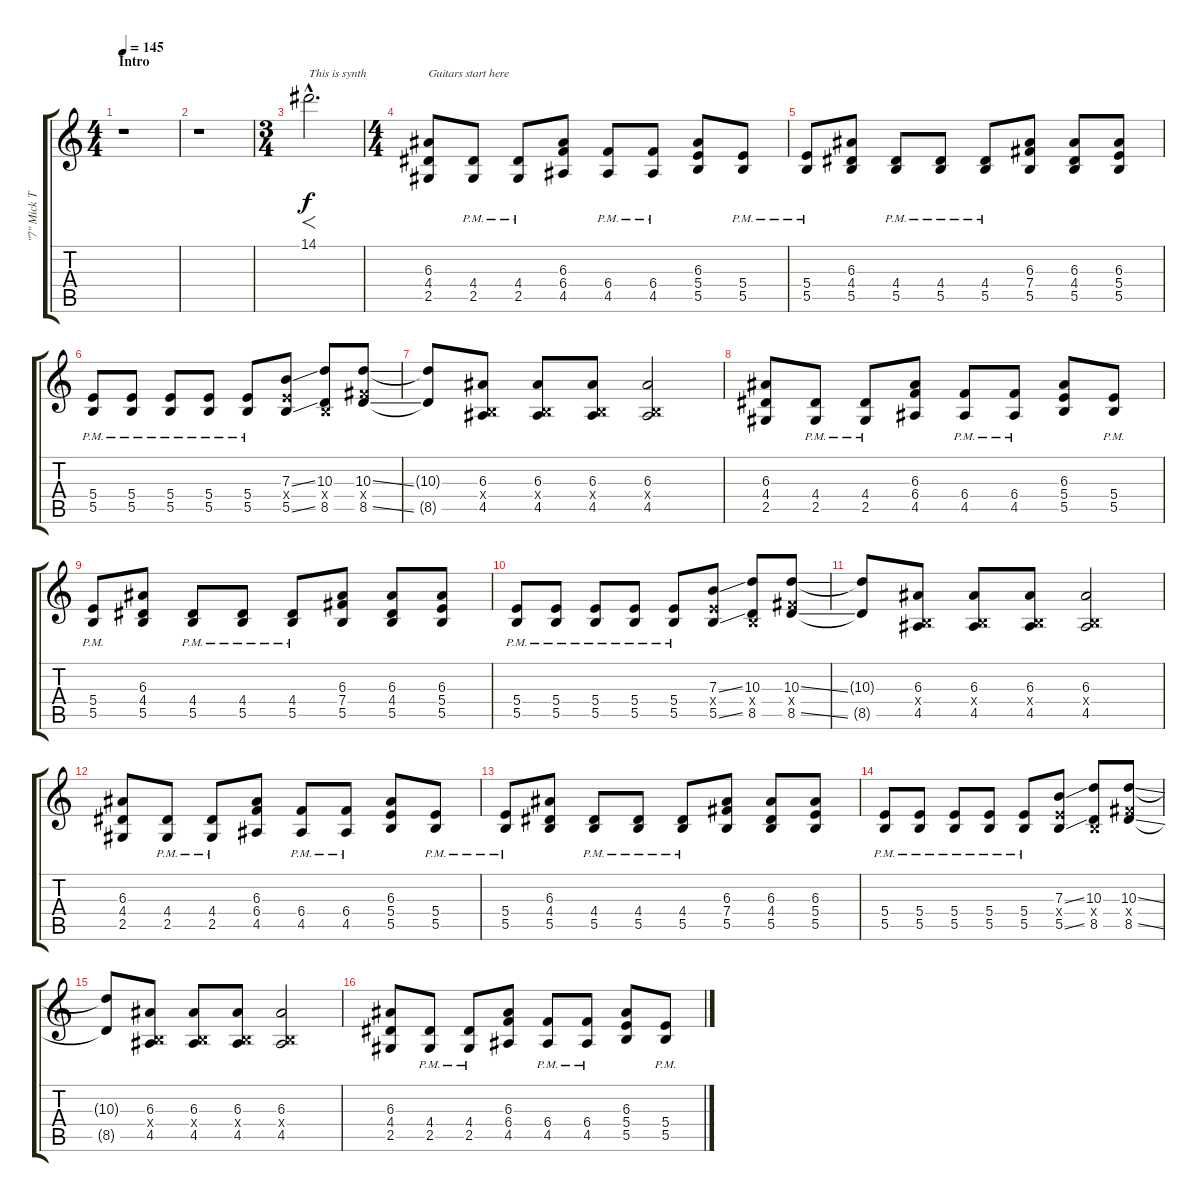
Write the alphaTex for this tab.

\track ("\"7\" Mick Thompson (Guitar 1)" "\"7\" Mick T") {instrument distortionguitar}
\staff {score tabs}
\tuning (Db4 Ab3 E3 B2 Gb2 B1) {hide}
\ts (4 4)
\section ("" "Intro")
\tempo 145
\clef g2
\ks c
r.1{dy f instrument distortionguitar} |
r.1 |
\ts (3 4)
14.1{hac}.2{f d txt "This is synth" instrument sitar} |
\ts (4 4)
(6.3 4.4 2.5).8{txt "Guitars start here" instrument distortionguitar} (4.4{pm} 2.5{pm}).8 (4.4{pm} 2.5{pm}).8 (6.3 6.4 4.5).8 (6.4{pm} 4.5{pm}).8 (6.4{pm} 4.5{pm}).8 (6.3 5.4 5.5).8 (5.4{pm} 5.5{pm}).8 |
(5.4{pm} 5.5{pm}).8 (6.3 4.4 5.5).8 (4.4{pm} 5.5{pm}).8 (4.4{pm} 5.5{pm}).8 (4.4{pm} 5.5{pm}).8 (6.3 7.4 5.5).8 (6.3 4.4 5.5).8 (6.3 5.4 5.5).8 |
(5.4{pm} 5.5{pm}).8 (5.4{pm} 5.5{pm}).8 (5.4{pm} 5.5{pm}).8 (5.4{pm} 5.5{pm}).8 (5.4{pm} 5.5{pm}).8 (7.3{ss} 5.4{x} 5.5{ss}).8 (10.3 0.4{x} 8.5).8 (10.3{ss} 7.4{x} 8.5{ss}).8 |
(10.3{t} 8.5{t}).8 (6.3 0.4{x} 4.5).8 (6.3 0.4{x} 4.5).8 (6.3 0.4{x} 4.5).8 (6.3 0.4{x} 4.5).2 |
(6.3 4.4 2.5).8 (4.4{pm} 2.5{pm}).8 (4.4{pm} 2.5{pm}).8 (6.3 6.4 4.5).8 (6.4{pm} 4.5{pm}).8 (6.4{pm} 4.5{pm}).8 (6.3 5.4 5.5).8 (5.4{pm} 5.5{pm}).8 |
(5.4{pm} 5.5{pm}).8 (6.3 4.4 5.5).8 (4.4{pm} 5.5{pm}).8 (4.4{pm} 5.5{pm}).8 (4.4{pm} 5.5{pm}).8 (6.3 7.4 5.5).8 (6.3 4.4 5.5).8 (6.3 5.4 5.5).8 |
(5.4{pm} 5.5{pm}).8 (5.4{pm} 5.5{pm}).8 (5.4{pm} 5.5{pm}).8 (5.4{pm} 5.5{pm}).8 (5.4{pm} 5.5{pm}).8 (7.3{ss} 5.4{x} 5.5{ss}).8 (10.3 0.4{x} 8.5).8 (10.3{ss} 7.4{x} 8.5{ss}).8 |
(10.3{t} 8.5{t}).8 (6.3 0.4{x} 4.5).8 (6.3 0.4{x} 4.5).8 (6.3 0.4{x} 4.5).8 (6.3 0.4{x} 4.5).2 |
(6.3 4.4 2.5).8 (4.4{pm} 2.5{pm}).8 (4.4{pm} 2.5{pm}).8 (6.3 6.4 4.5).8 (6.4{pm} 4.5{pm}).8 (6.4{pm} 4.5{pm}).8 (6.3 5.4 5.5).8 (5.4{pm} 5.5{pm}).8 |
(5.4{pm} 5.5{pm}).8 (6.3 4.4 5.5).8 (4.4{pm} 5.5{pm}).8 (4.4{pm} 5.5{pm}).8 (4.4{pm} 5.5{pm}).8 (6.3 7.4 5.5).8 (6.3 4.4 5.5).8 (6.3 5.4 5.5).8 |
(5.4{pm} 5.5{pm}).8 (5.4{pm} 5.5{pm}).8 (5.4{pm} 5.5{pm}).8 (5.4{pm} 5.5{pm}).8 (5.4{pm} 5.5{pm}).8 (7.3{ss} 5.4{x} 5.5{ss}).8 (10.3 0.4{x} 8.5).8 (10.3{ss} 7.4{x} 8.5{ss}).8 |
(10.3{t} 8.5{t}).8 (6.3 0.4{x} 4.5).8 (6.3 0.4{x} 4.5).8 (6.3 0.4{x} 4.5).8 (6.3 0.4{x} 4.5).2 |
(6.3 4.4 2.5).8 (4.4{pm} 2.5{pm}).8 (4.4{pm} 2.5{pm}).8 (6.3 6.4 4.5).8 (6.4{pm} 4.5{pm}).8 (6.4{pm} 4.5{pm}).8 (6.3 5.4 5.5).8 (5.4{pm} 5.5{pm}).8
